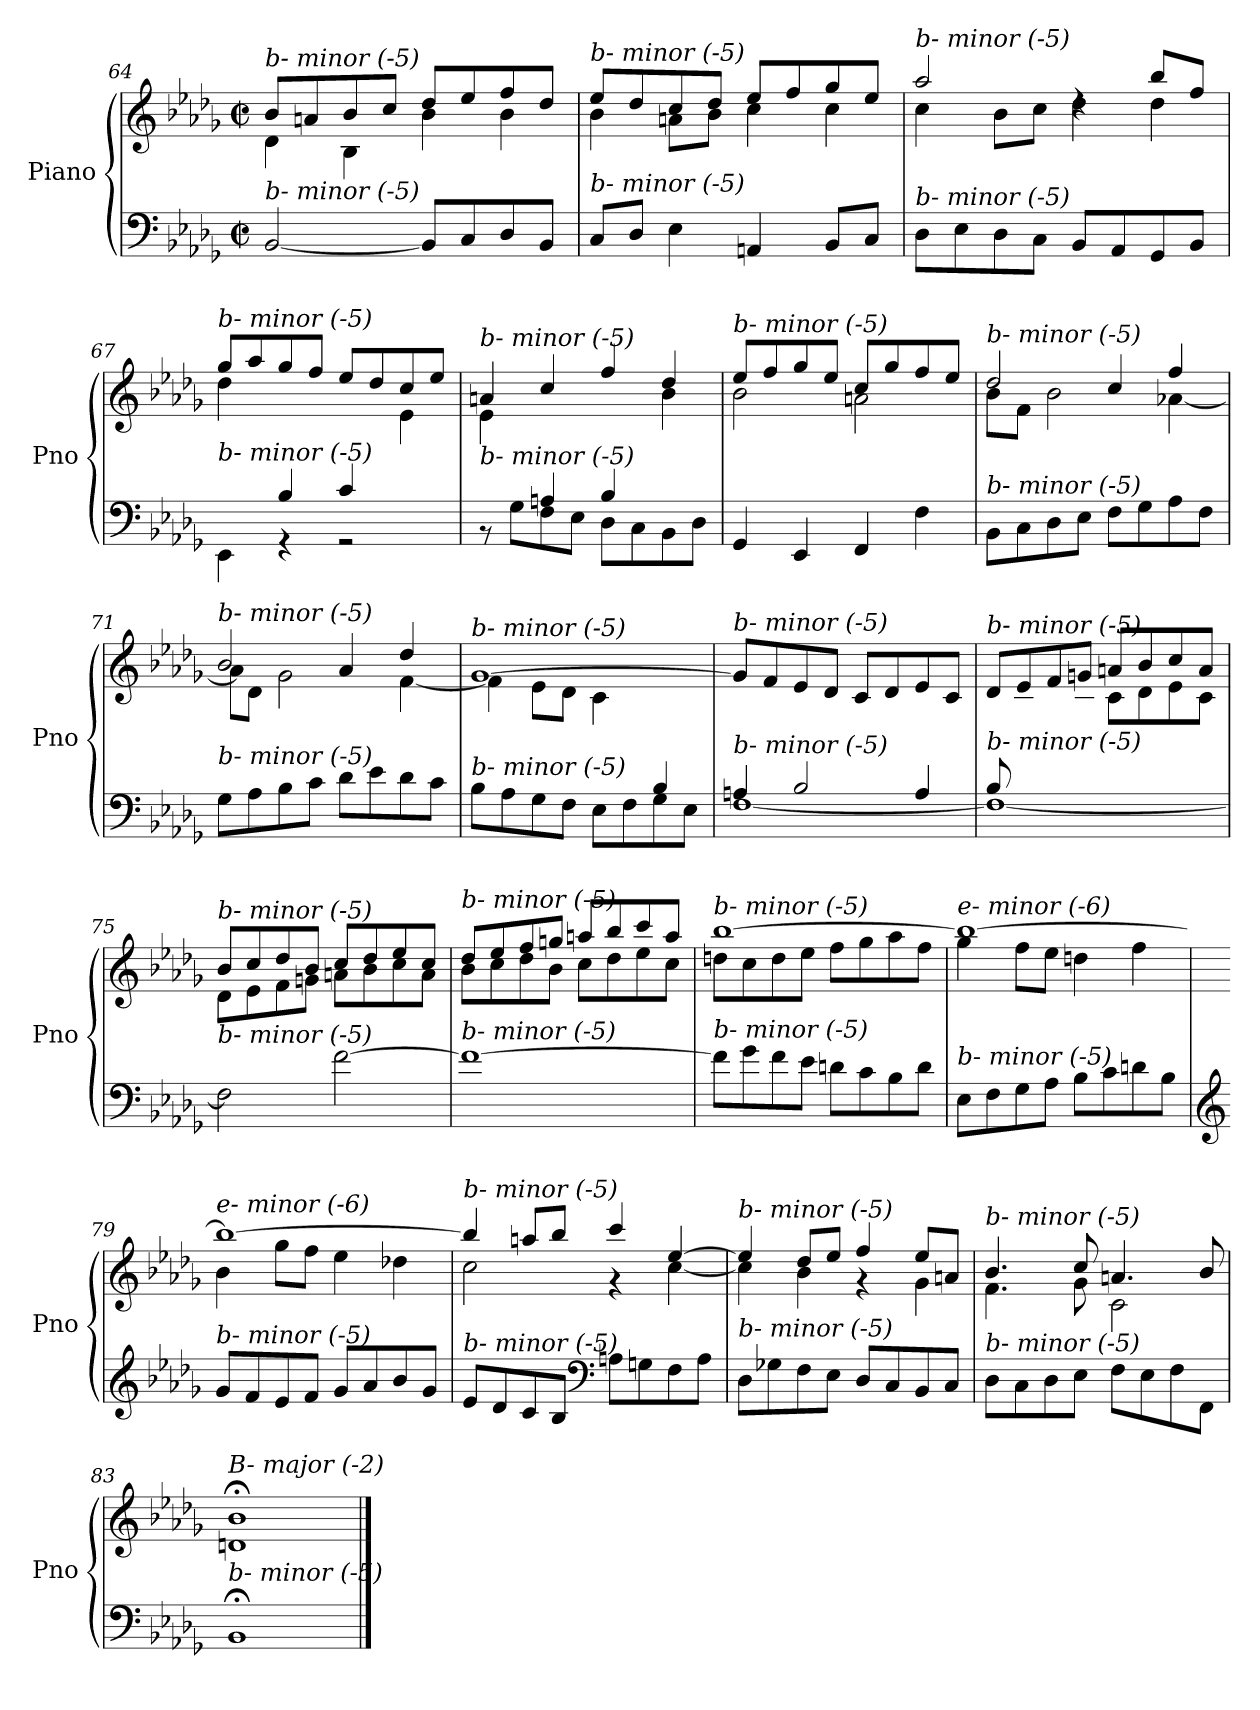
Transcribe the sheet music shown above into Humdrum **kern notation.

**kern	**kern
*part1	*part1
*staff2	*staff1
*I"Piano	*
*I'Pno	*
*clefF4	*clefG2
*k[b-e-a-d-g-]	*k[b-e-a-d-g-]
*M2/2	*M2/2
*met(c|)	*met(c|)
=64	=64
*	*^
!	!LO:TX:i:t=b- minor (-5)	!
!LO:TX:i:t=b- minor (-5)	!	!
[2BB-/	8b-/L	4d-\
.	8an/	.
.	8b-/	4B-\
.	8cc/J	.
8BB-/L]	8dd-/L	4b-\
8C/	8ee-/	.
8D-/	8ff/	4b-\
8BB-/J	8dd-/J	.
=65	=65	=65
!	!LO:TX:i:t=b- minor (-5)	!
!LO:TX:i:t=b- minor (-5)	!	!
8C/L	8ee-/L	4b-\
8D-/J	8dd-/	.
4E-\	8cc/	8an\L
.	8dd-/J	8b-\J
4AAn/	8ee-/L	4cc\
.	8ff/	.
8BB-/L	8gg-/	4cc\
8C/J	8ee-/J	.
!!LO:LB:g=z	!!
=66	=66	=66
!	!LO:TX:i:t=b- minor (-5)	!
!LO:TX:i:t=b- minor (-5)	!	!
8D-\L	2aa-/	4cc\
8E-\	.	.
8D-\	.	8b-\L
8C\J	.	8cc\J
8BB-/L	4rdd	4dd-\
8AA-/	.	.
8GG-/	8bb-/L	4dd-\
8BB-/J	8ff/J	.
=67	=67	=67
*^	*	*
!	!	!LO:TX:i:t=b- minor (-5)	!
!LO:TX:i:t=b- minor (-5)	!	!	!
4ryy	4EE-\	8gg-/L	4dd-\
.	.	8aa-/	.
4B-/	4rGG	8gg-/	2ryy
.	.	8ff/J	.
4c/	2rGG	8ee-/L	.
.	.	8dd-/	.
4ryy	.	8cc/	4e-\
.	.	8ee-/J	.
=68	=68	=68	=68
!	!	!LO:TX:i:t=b- minor (-5)	!
!LO:TX:i:t=b- minor (-5)	!	!	!
4ryy	8rBB	4an/	4e-\
.	8G-\L	.	.
4An/	8F\	4cc/	2ryy
.	8E-\J	.	.
4B-/	8D-\L	4ff/	.
.	8C\	.	.
4ryy	8BB-\	4dd-/	4b-\
.	8D-\J	.	.
=69	=69	=69	=69
!	!	!LO:TX:i:t=b- minor (-5)	!
!LO:TX:i:t=b- minor (-5)	!	!	!
*v	*v	*	*
4GG-/	8ee-/L	2b-\
.	8ff/	.
4EE-/	8gg-/	.
.	8ee-/J	.
4FF/	8cc/L	2an\
.	8gg-/	.
4F\	8ff/	.
.	8ee-/J	.
=70	=70	=70
!	!LO:TX:i:t=b- minor (-5)	!
!LO:TX:i:t=b- minor (-5)	!	!
8BB-\L	2dd-/	8b-\L
8C\	.	8f\J
8D-\	.	2b-\
8E-\J	.	.
8F\L	4cc/	.
8G-\	.	.
8A-\	4ff/	[4a-X\
8F\J	.	.
!!LO:LB:g=z	!!
=71	=71	=71
!	!LO:TX:i:t=b- minor (-5)	!
!LO:TX:i:t=b- minor (-5)	!	!
8G-\L	2b-/	8a-\L]
8A-\	.	8d-\J
8B-\	.	2g-\
8c\J	.	.
8d-\L	4a-/	.
8e-\	.	.
8d-\	4dd-/	[4f\
8c\J	.	.
=72	=72	=72
*^	*	*
!	!	!LO:TX:i:t=b- minor (-5)	!
!LO:TX:i:t=b- minor (-5)	!	!	!
2.ryy	8B-\L	[1g-	4f\]
.	8A-\	.	.
.	8G-\	.	8e-\L
.	8F\J	.	8d-\J
.	8E-\L	.	4c\
.	8F\	.	.
4B-/	8G-\	.	4ryy
.	8E-\J	.	.
*	*	*v	*v
=73	=73	=73
!	!	!LO:TX:i:t=b- minor (-5)
!LO:TX:i:t=b- minor (-5)	!	!
4An/	[1F	8g-/L]
.	.	8f/
2B-/	.	8e-/
.	.	8d-/J
.	.	8c/L
.	.	8d-/
4A/	.	8e-/
.	.	8c/J
=74	=74	=74
*	*	*^
!	!	!LO:TX:i:t=b- minor (-5)	!
!LO:TX:i:t=b- minor (-5)	!	!	!
8B-/L	1F_	8d-/L	8ryy
2..ryy	.	8e-/	8c\
.	.	8f/	8d-\
.	.	8gn/J	8B-\J
.	.	8an/L	8c\L
.	.	8b-/	8d-\
.	.	8cc/	8e-\
.	.	8a/J	8c\J
*v	*v	*	*
=75	=75	=75
!	!LO:TX:i:t=b- minor (-5)	!
!LO:TX:i:t=b- minor (-5)	!	!
2F\]	8b-/L	8d-\L
.	8cc/	8e-\
.	8dd-/	8f\
.	8b-/J	8gn\J
[2f\	8cc/L	8an\L
.	8dd-/	8b-\
.	8ee-/	8cc\
.	8cc/J	8a\J
!!LO:LB:g=z	!!
=76	=76	=76
!	!LO:TX:i:t=b- minor (-5)	!
!LO:TX:i:t=b- minor (-5)	!	!
1f_	8dd-/L	8b-\L
.	8ee-/	8cc\
.	8ff/	8dd-\
.	8ggn/J	8b-\J
.	8aan/L	8cc\L
.	8bb-/	8dd-\
.	8ccc/	8ee-\
.	8aa/J	8cc\J
=77	=77	=77
!	!LO:TX:i:t=b- minor (-5)	!
!LO:TX:i:t=b- minor (-5)	!	!
8f\L]	[1bb-	8ddn\L
8g-\	.	8cc\
8f\	.	8dd\
8e-\J	.	8ee-\J
8dn\L	.	8ff\L
8c\	.	8gg-\
8B-\	.	8aa-\
8d\J	.	8ff\J
=78	=78	=78
!	!LO:TX:i:t=e- minor (-6)	!
!LO:TX:i:t=b- minor (-5)	!	!
8E-\L	1bb-_	4gg-\
8F\	.	.
8G-\	.	8ff\L
8A-\J	.	8ee-\J
8B-\L	.	4ddn\
8c\	.	.
8dn\	.	4ff\
8B-\J	.	.
=79	=79	=79
*clefG2	*	*
!	!LO:TX:i:t=e- minor (-6)	!
!LO:TX:i:t=b- minor (-5)	!	!
8g-/L	1bb-_	4b-\
8f/	.	.
8e-/	.	8gg-\L
8f/J	.	8ff\J
8g-/L	.	4ee-\
8a-/	.	.
8b-/	.	4dd-X\
8g-/J	.	.
!!LO:LB:g=z	!!
=80	=80	=80
!	!LO:TX:i:t=b- minor (-5)	!
!LO:TX:i:t=b- minor (-5)	!	!
8e-/L	4bb-/]	2cc\
8d-/	.	.
8c/	8aan/L	.
8B-/J	8bb-/J	.
*clefF4	*	*
8An\L	4ccc/	4r
8Gn\	.	.
8F\	[4ee-/	[4cc\
8A\J	.	.
=81	=81	=81
!	!LO:TX:i:t=b- minor (-5)	!
!LO:TX:i:t=b- minor (-5)	!	!
8D-\L	4ee-/]	4cc\]
8G-X\	.	.
8F\	8dd-/L	4b-\
8E-\J	8ee-/J	.
8D-/L	4ff/	4r
8C/	.	.
8BB-/	8ee-/L	4g-\
8C/J	8an/J	.
=82	=82	=82
!	!LO:TX:i:t=b- minor (-5)	!
!LO:TX:i:t=b- minor (-5)	!	!
8D-\L	4.b-/	4.f\
8C\	.	.
8D-\	.	.
8E-\J	8cc/	8g-\
8F\L	4.an/	2c\
8E-\	.	.
8F\	.	.
8FF\J	8b-/	.
*	*v	*v
=83	=83
!	!LO:TX:i:t=B- major (-2)
!LO:TX:i:t=b- minor (-5)	!
1BB-;	1dn;< 1b-;<
==	==
*-	*-
